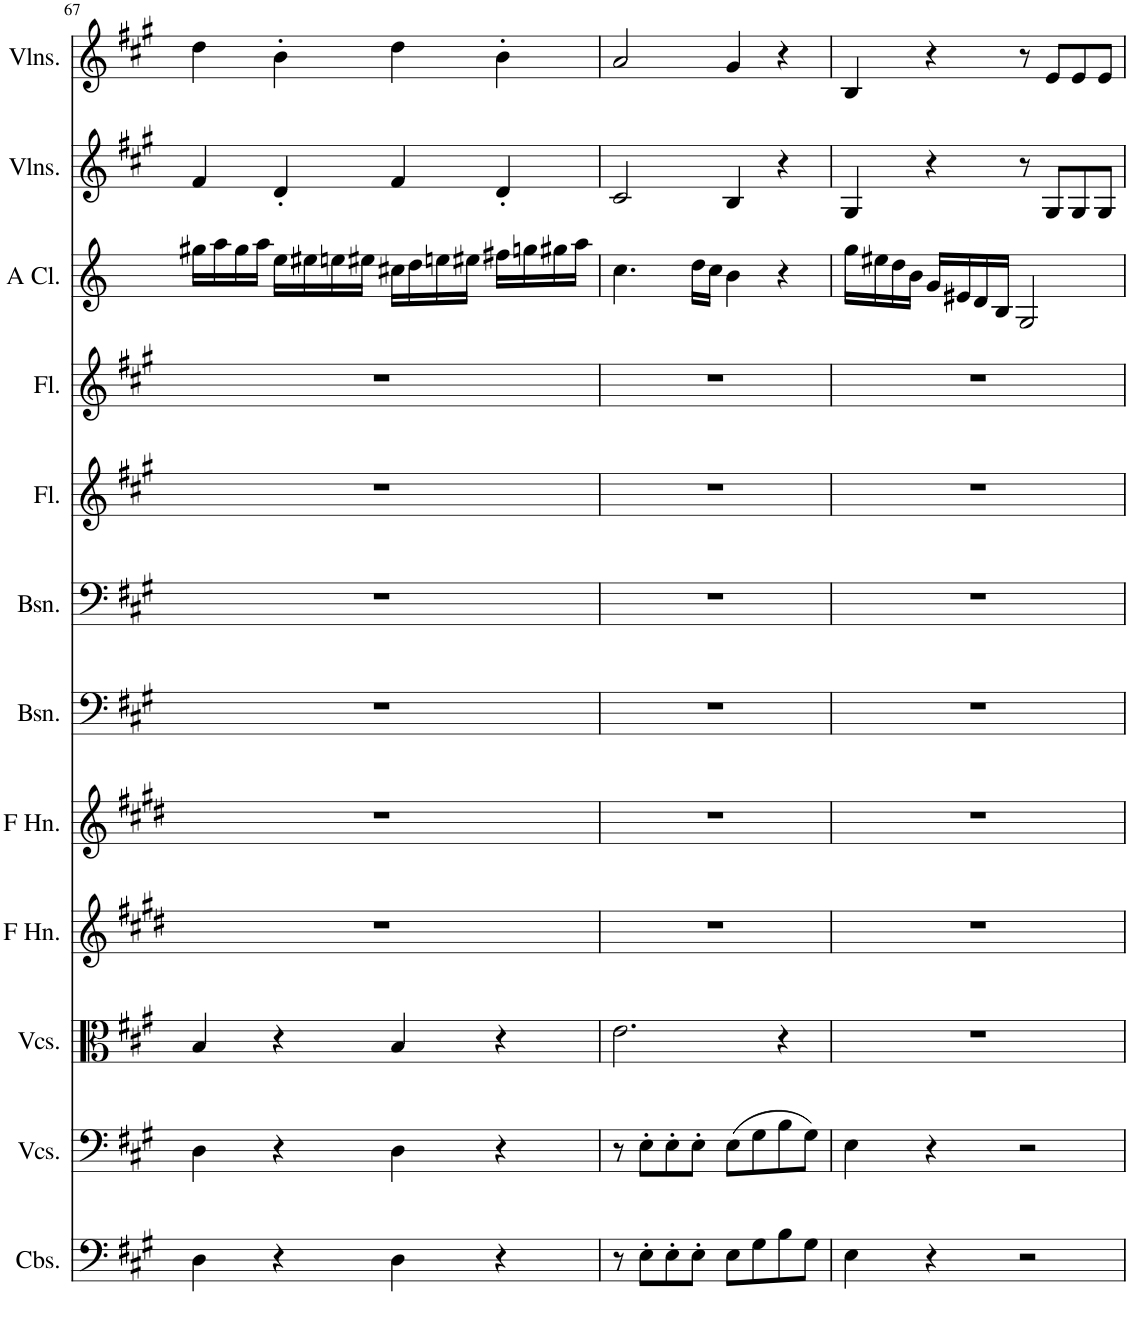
**kern	**kern	**kern	**kern	**kern	**kern	**kern	**kern	**kern	**kern	**kern	**kern
*part12	*part11	*part10	*part9	*part8	*part7	*part6	*part5	*part4	*part3	*part2	*part1
*staff12	*staff11	*staff10	*staff9	*staff8	*staff7	*staff6	*staff5	*staff4	*staff3	*staff2	*staff1
*I"Contrabasses, Contrabass	*I"Violoncellos, Cello	*I"Violoncellos, Viola	*I"Horn in F, A Horn 2	*I"Horn in F, A Horn 1	*I"Bassoon, Bassoon 2	*I"Bassoon, Bassoon 1	*I"Flute, Flute 2	*I"Flute, Flute 1	*I"A Clarinet, Solo A Clarinet	*I"Violins, Violin 2	*I"Violins, Violin 1
*I'Cbs.	*I'Vcs.	*I'Vcs.	*I'F Hn.	*I'F Hn.	*I'Bsn.	*I'Bsn.	*I'Fl.	*I'Fl.	*I'A Cl.	*I'Vlns.	*I'Vlns.
!!LO:PB:g=z
*clefF4	*clefF4	*clefC3	*clefG2	*clefG2	*clefF4	*clefF4	*clefG2	*clefG2	*clefG2	*clefG2	*clefG2
*Trd7c12	*	*	*Trd4c7	*Trd4c7	*	*	*	*	*Trd2c3	*	*
*k[f#c#g#]	*k[f#c#g#]	*k[f#c#g#]	*k[f#c#g#d#]	*k[f#c#g#d#]	*k[f#c#g#]	*k[f#c#g#]	*k[f#c#g#]	*k[f#c#g#]	*k[]	*k[f#c#g#]	*k[f#c#g#]
*M4/4	*M4/4	*M4/4	*M4/4	*M4/4	*M4/4	*M4/4	*M4/4	*M4/4	*M4/4	*M4/4	*M4/4
=67	=67	=67	=67	=67	=67	=67	=67	=67	=67	=67	=67
4D\	4D\	4B/	1r	1r	1r	1r	1r	1r	16gg#X\LL	4f#/	4dd\
.	.	.	.	.	.	.	.	.	16aa\	.	.
.	.	.	.	.	.	.	.	.	16gg#\	.	.
.	.	.	.	.	.	.	.	.	16aa\JJ	.	.
4r	4r	4r	.	.	.	.	.	.	16ee\LL	4d'/	4b'\
.	.	.	.	.	.	.	.	.	16ee#X\	.	.
.	.	.	.	.	.	.	.	.	16een\	.	.
.	.	.	.	.	.	.	.	.	16ee#X\JJ	.	.
4D\	4D\	4B/	.	.	.	.	.	.	16cc#X\LL	4f#/	4dd\
.	.	.	.	.	.	.	.	.	16dd\	.	.
.	.	.	.	.	.	.	.	.	16een\	.	.
.	.	.	.	.	.	.	.	.	16ee#X\JJ	.	.
4r	4r	4r	.	.	.	.	.	.	16ff#X\LL	4d'/	4b'\
.	.	.	.	.	.	.	.	.	16ggn\	.	.
.	.	.	.	.	.	.	.	.	16gg#X\	.	.
.	.	.	.	.	.	.	.	.	16aa\JJ	.	.
=68	=68	=68	=68	=68	=68	=68	=68	=68	=68	=68	=68
8r	8r	2.e\	1r	1r	1r	1r	1r	1r	4.cc\	2c#/	2a/
8E'\L	8E'\L	.	.	.	.	.	.	.	.	.	.
8E'\	8E'\	.	.	.	.	.	.	.	.	.	.
8E'\J	8E'\J	.	.	.	.	.	.	.	16dd\LL	.	.
.	.	.	.	.	.	.	.	.	16cc\JJ	.	.
8E\L	(8E\L	.	.	.	.	.	.	.	4b\	4B/	4g#/
8G#\	8G#\	.	.	.	.	.	.	.	.	.	.
8B\	8B\	4r	.	.	.	.	.	.	4r	4r	4r
8G#\J	8G#\J)	.	.	.	.	.	.	.	.	.	.
=69	=69	=69	=69	=69	=69	=69	=69	=69	=69	=69	=69
4E\	4E\	1r	1r	1r	1r	1r	1r	1r	16gg\LL	4G#/	4B/
.	.	.	.	.	.	.	.	.	16ee#X\	.	.
.	.	.	.	.	.	.	.	.	16dd\	.	.
.	.	.	.	.	.	.	.	.	16b\JJ	.	.
4r	4r	.	.	.	.	.	.	.	16g/LL	4r	4r
.	.	.	.	.	.	.	.	.	16e#X/	.	.
.	.	.	.	.	.	.	.	.	16d/	.	.
.	.	.	.	.	.	.	.	.	16B/JJ	.	.
2r	2r	.	.	.	.	.	.	.	2G/	8r	8r
.	.	.	.	.	.	.	.	.	.	8G#/L	8e/L
.	.	.	.	.	.	.	.	.	.	8G#/	8e/
.	.	.	.	.	.	.	.	.	.	8G#/J	8e/J
=	=	=	=	=	=	=	=	=	=	=	=
*-	*-	*-	*-	*-	*-	*-	*-	*-	*-	*-	*-
